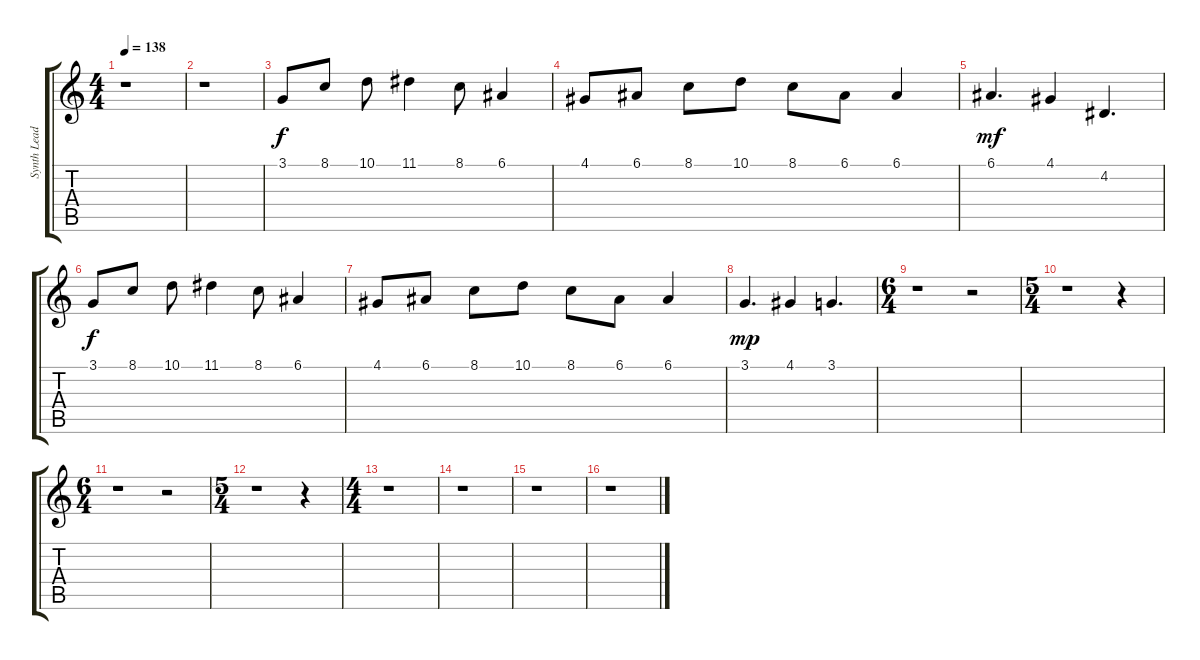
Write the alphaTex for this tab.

\track ("Synth Lead" "Synth Lead") {instrument lead1square}
\staff {score tabs}
\tuning (E4 B3 G3 D3 A2 E2) {hide}
\ts (4 4)
\tempo 138
\clef g2
\ks c
r.1{dy mp} |
r.1 |
3.1.8{dy f volume 13 balance 10 instrument lead1square} 8.1.8 10.1.8 11.1.4 8.1.8 6.1.4 |
4.1.8 6.1.8 8.1.8 10.1.8 8.1.8 6.1.8 6.1.4 |
6.1.4{d dy mf} 4.1.4 4.2.4{d} |
3.1.8{dy f} 8.1.8 10.1.8 11.1.4 8.1.8 6.1.4 |
4.1.8 6.1.8 8.1.8 10.1.8 8.1.8 6.1.8 6.1.4 |
3.1.4{d dy mp} 4.1.4 3.1.4{d} |
\ts (6 4)
r.1 r.2 |
\ts (5 4)
r.1 r.4 |
\ts (6 4)
r.1 r.2 |
\ts (5 4)
r.1 r.4 |
\ts (4 4)
r.1 |
r.1 |
r.1 |
r.1
